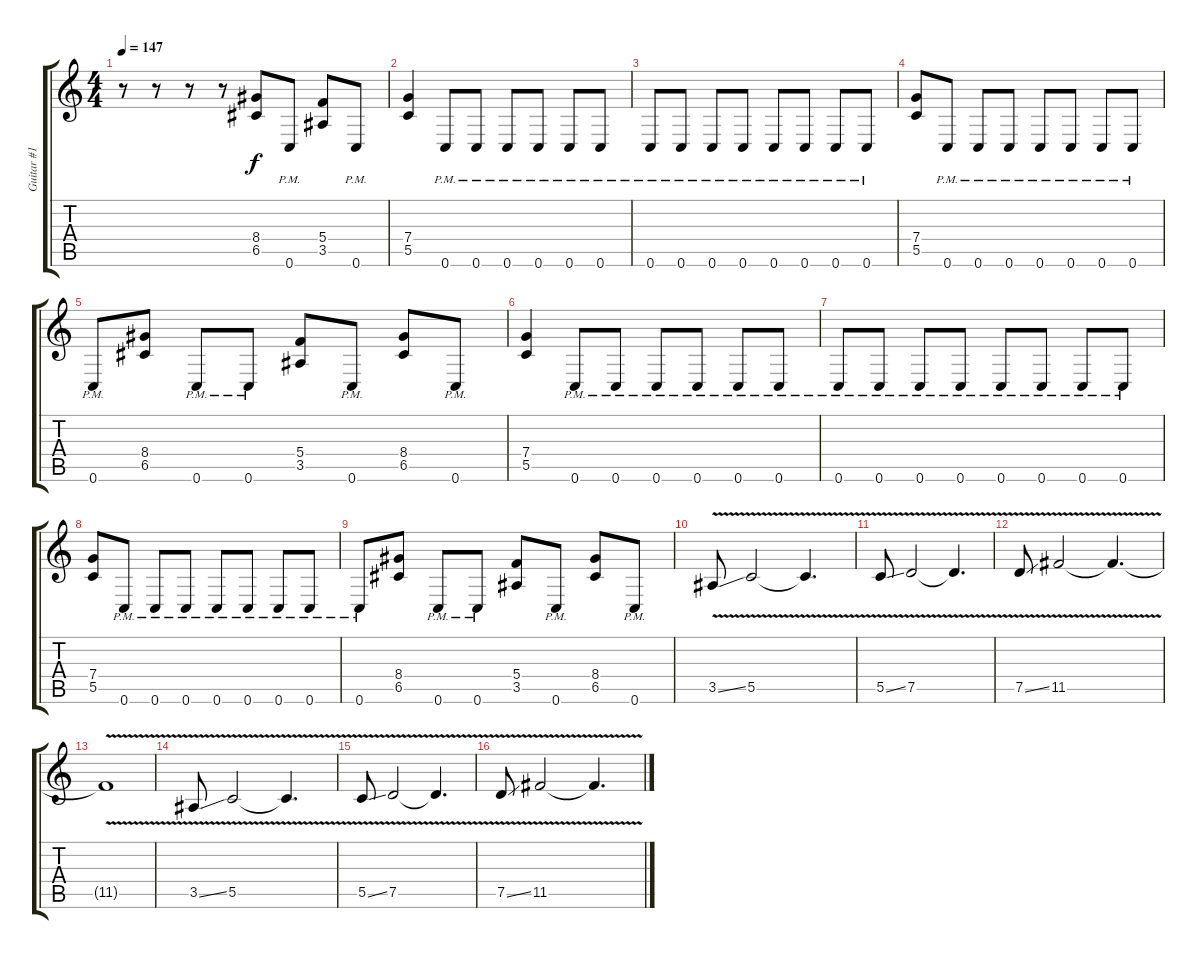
\track ("Guitar #1" "Guitar #1") {instrument distortionguitar}
\staff {score tabs}
\tuning (D4 A3 F3 C3 G2 C2) {hide}
\ts (4 4)
\tempo 147
\clef g2
\ks c
r.8{dy f} r.8 r.8 r.8 (8.4 6.5).8 0.6{pm}.8 (5.4 3.5).8 0.6{pm}.8 |
(7.4 5.5).4 0.6{pm}.8 0.6{pm}.8 0.6{pm}.8 0.6{pm}.8 0.6{pm}.8 0.6{pm}.8 |
0.6{pm}.8 0.6{pm}.8 0.6{pm}.8 0.6{pm}.8 0.6{pm}.8 0.6{pm}.8 0.6{pm}.8 0.6{pm}.8 |
(7.4 5.5).8 0.6{pm}.8 0.6{pm}.8 0.6{pm}.8 0.6{pm}.8 0.6{pm}.8 0.6{pm}.8 0.6{pm}.8 |
0.6{pm}.8 (8.4 6.5).8 0.6{pm}.8 0.6{pm}.8 (5.4 3.5).8 0.6{pm}.8 (8.4 6.5).8 0.6{pm}.8 |
(7.4 5.5).4 0.6{pm}.8 0.6{pm}.8 0.6{pm}.8 0.6{pm}.8 0.6{pm}.8 0.6{pm}.8 |
0.6{pm}.8 0.6{pm}.8 0.6{pm}.8 0.6{pm}.8 0.6{pm}.8 0.6{pm}.8 0.6{pm}.8 0.6{pm}.8 |
(7.4 5.5).8 0.6{pm}.8 0.6{pm}.8 0.6{pm}.8 0.6{pm}.8 0.6{pm}.8 0.6{pm}.8 0.6{pm}.8 |
0.6{pm}.8 (8.4 6.5).8 0.6{pm}.8 0.6{pm}.8 (5.4 3.5).8 0.6{pm}.8 (8.4 6.5).8 0.6{pm}.8 |
3.5{v ss}.8 5.5{v}.2 5.5{v t}.4{d} |
5.5{v ss}.8 7.5{v}.2 7.5{v t}.4{d} |
7.5{v ss}.8 11.5{v}.2 11.5{v t}.4{d} |
11.5{v t}.1 |
3.5{v ss}.8 5.5{v}.2 5.5{v t}.4{d} |
5.5{v ss}.8 7.5{v}.2 7.5{v t}.4{d} |
7.5{v ss}.8 11.5{v}.2 11.5{v t}.4{d}
